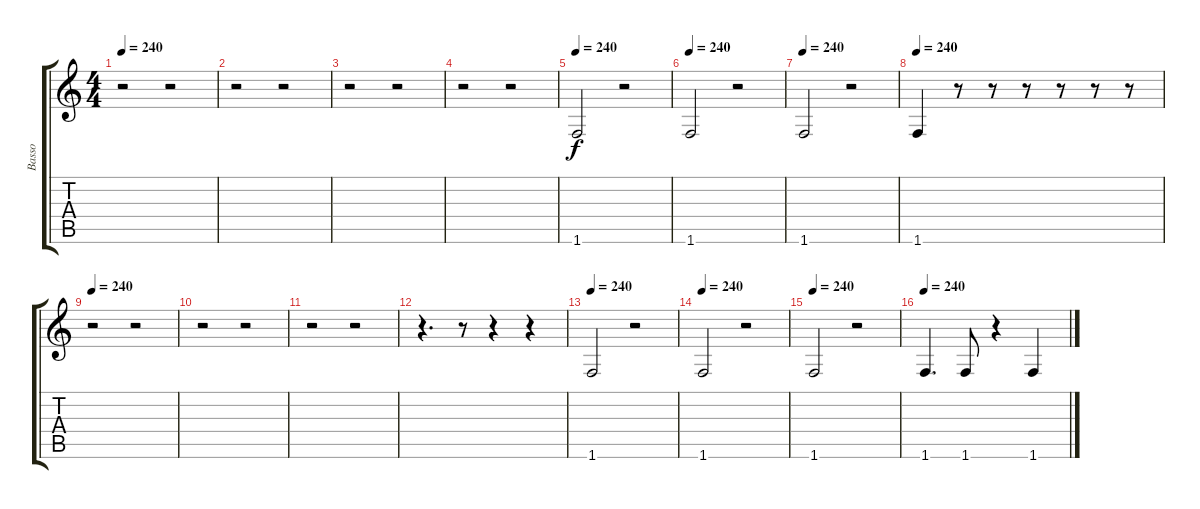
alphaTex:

\track ("Basso" "Basso") {instrument fretlessbass}
\staff {score tabs}
\tuning (E4 B3 G3 D3 A2 E2) {hide}
\ts (4 4)
\tempo 240
\clef g2
\ks c
r.2{dy f} r.2 |
r.2 r.2 |
r.2 r.2 |
r.2 r.2 |
\tempo 240
1.6.2 r.2 |
\tempo 240
1.6.2 r.2 |
\tempo 240
1.6.2 r.2 |
\tempo 240
1.6.4 r.8 r.8 r.8 r.8 r.8 r.8 |
\tempo 240
r.2 r.2 |
r.2 r.2 |
r.2 r.2 |
r.4{d} r.8 r.4 r.4 |
\tempo 240
1.6.2 r.2 |
\tempo 240
1.6.2 r.2 |
\tempo 240
1.6.2 r.2 |
\tempo 240
1.6.4{d} 1.6.8 r.4 1.6.4
